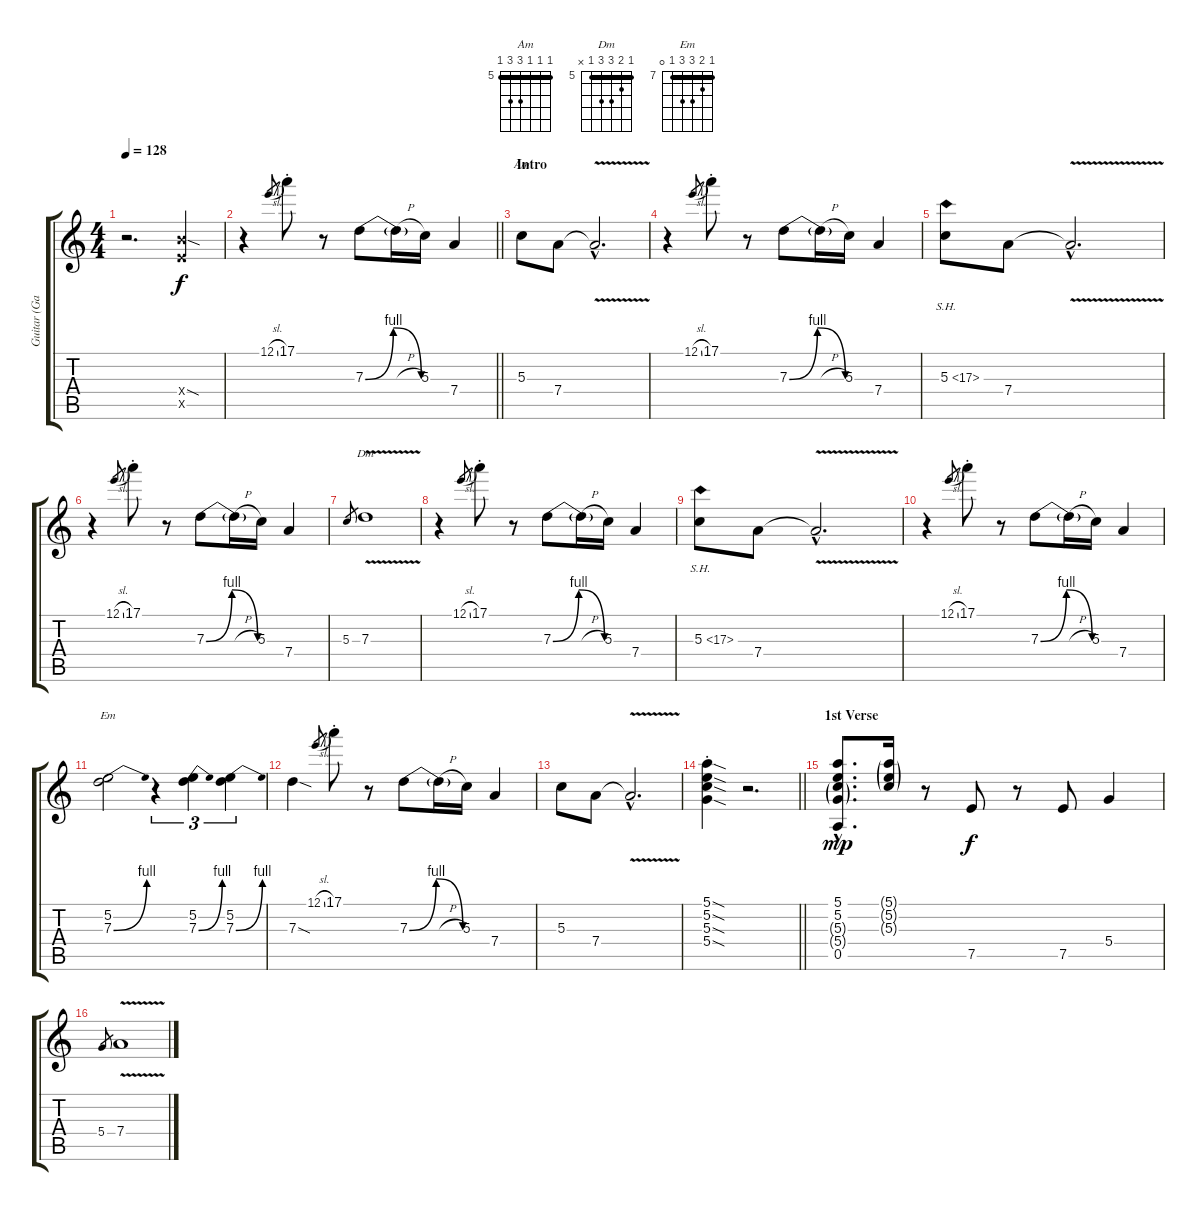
\track ("Guitar (Gary)" "Guitar (Ga") {instrument overdrivenguitar}
\staff {score tabs}
\tuning (E4 B3 G3 D3 A2 E2) {hide}
\chord ("Am" 5 5 5 7 7 5) {firstfret 5 barre 5}
\chord ("Dm" 5 6 7 7 5 x) {firstfret 5 barre 5}
\chord ("Em" 7 8 9 9 7 0) {firstfret 7 barre 7}
\ts (4 4)
\tempo 128
\clef g2
\ks c
r.2{d dy f instrument overdrivenguitar} (9.4{sod x} 7.5{x}).4 |
\barLineRight lightlight
r.4 12.1{sl}.8{gr} 17.1{st}.8 r.8 7.3{be (bendrelease 0 0 30 4 30 4 60 0)}.8 7.3{h t}.16 5.3.16 7.4.4 |
\section ("" "Intro")
5.3.8{ch "Am"} 7.4.8 7.4{v hac t}.2{d} |
r.4 12.1{sl}.8{gr} 17.1{st}.8 r.8 7.3{be (bendrelease 0 0 30 4 30 4 60 0)}.8 7.3{h t}.16 5.3.16 7.4.4 |
5.3{sh 12}.8 7.4.8 7.4{v hac t}.2{d} |
r.4 12.1{sl}.8{gr} 17.1{st}.8 r.8 7.3{be (bendrelease 0 0 30 4 30 4 60 0)}.8 7.3{h t}.16 5.3.16 7.4.4 |
5.3.8{gr} 7.3{v}.1{ch "Dm"} |
r.4 12.1{sl}.8{gr} 17.1{st}.8 r.8 7.3{be (bendrelease 0 0 30 4 30 4 60 0)}.8 7.3{h t}.16 5.3.16 7.4.4 |
5.3{sh 12}.8 7.4.8 7.4{v hac t}.2{d} |
r.4 12.1{sl}.8{gr} 17.1{st}.8 r.8 7.3{be (bendrelease 0 0 30 4 30 4 60 0)}.8 7.3{h t}.16 5.3.16 7.4.4 |
(5.2 7.3{be (bend 0 0 60 4)}).2{ch "Em"} r.4{tu (3 2)} (5.2 7.3{be (bend 0 0 60 4)}).4{tu (3 2)} (5.2 7.3{be (bend 0 0 60 4)}).4{tu (3 2)} |
7.3{sod}.4 12.1{sl}.8{gr} 17.1{st}.8 r.8 7.3{be (bendrelease 0 0 30 4 30 4 60 0)}.8 7.3{h t}.16 5.3.16 7.4.4 |
5.3.8 7.4.8 7.4{v hac t}.2{d} |
\barLineRight lightlight
(5.1{sod st} 5.2{sod st} 5.3{sod st} 5.4{sod st}).4 r.2{d} |
\section ("" "1st Verse")
(5.1{hac} 5.2{hac} 5.3{g hac} 5.4{g hac} 0.5{hac}).8{d dy mp} (5.1{g} 5.2{g} 5.3{g}).16 r.8 7.5.8{dy f} r.8 7.5.8 5.4.4 |
5.4.8{gr} 7.4{v}.1
